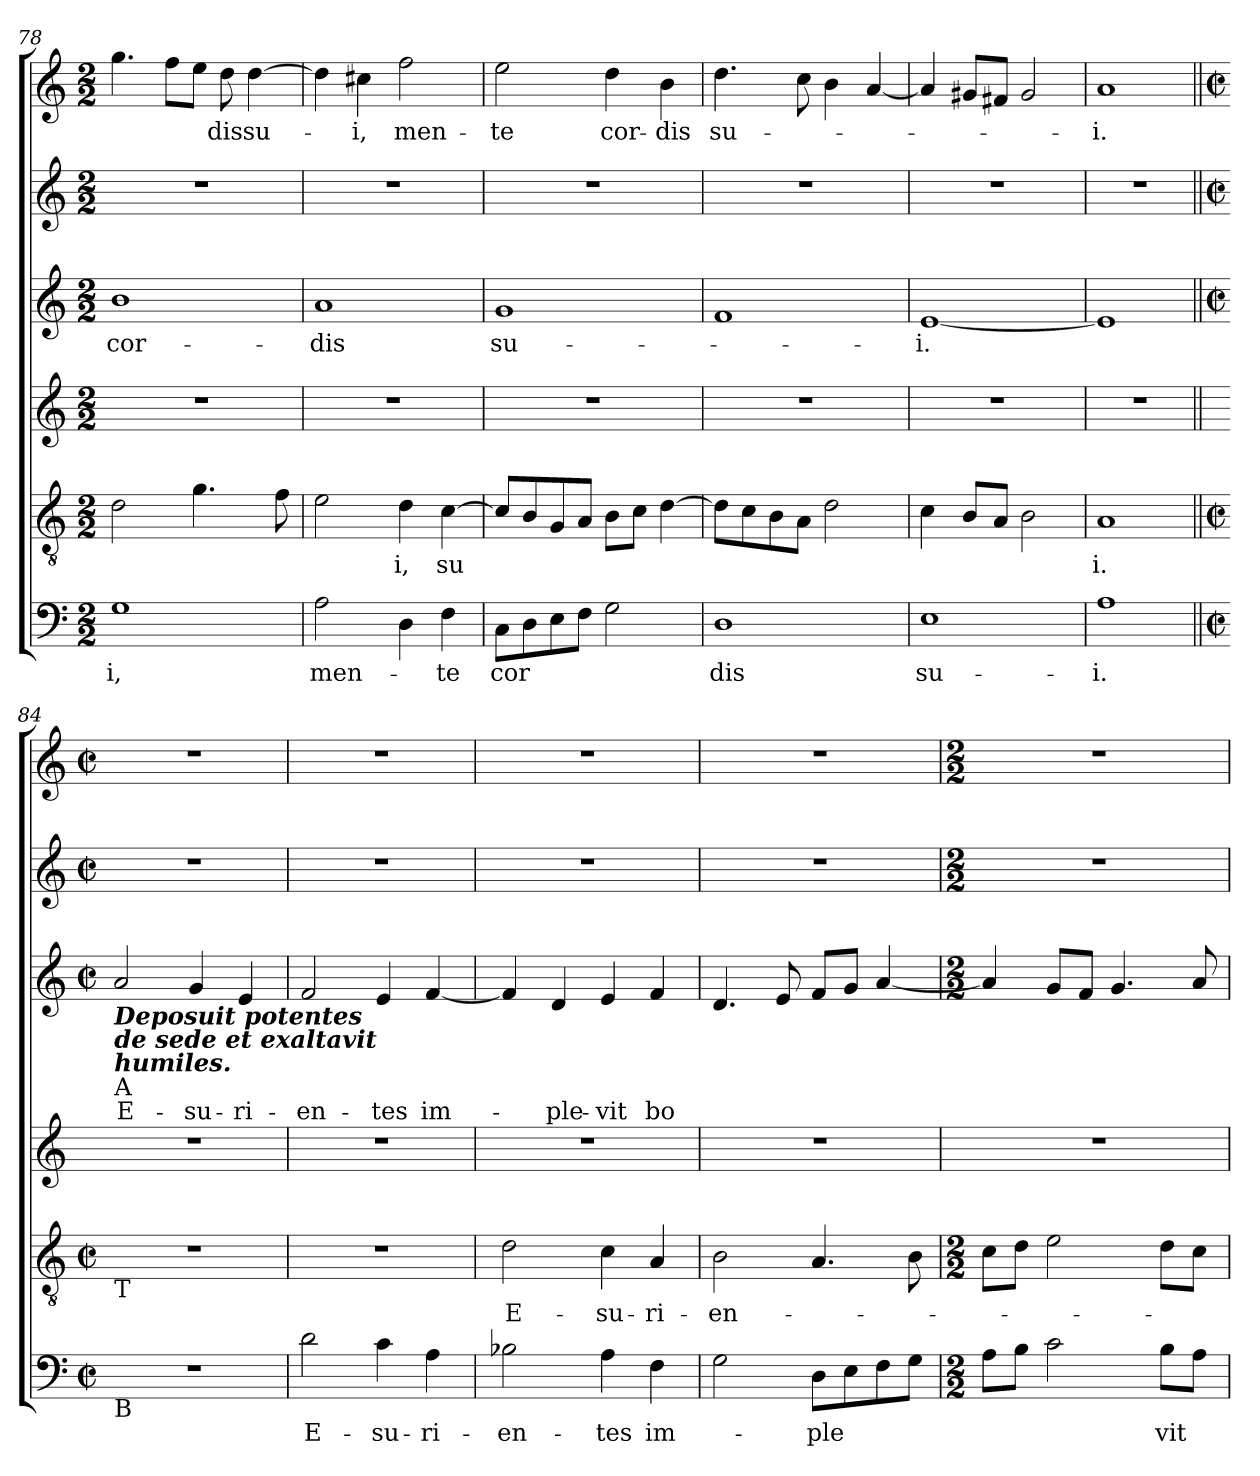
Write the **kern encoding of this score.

**kern	**text	**kern	**text	**kern	**kern	**text	**kern	**kern	**text
*part6	*part6	*part5	*part5	*part4	*part3	*part3	*part2	*part1	*part1
*staff6	*staff6	*staff5	*staff5	*staff4	*staff3	*staff3	*staff2	*staff1	*staff1
!!LO:PB:g=z
*clefF4	*	*clefGv2	*	*clefG2	*clefG2	*	*clefG2	*clefG2	*
*k[]	*	*k[]	*	*k[]	*k[]	*	*k[]	*k[]	*
*C:	*	*C:	*	*C:	*C:	*	*C:	*C:	*
*M2/2	*	*M2/2	*	*M2/2	*M2/2	*	*M2/2	*M2/2	*
=78	=78	=78	=78	=78	=78	=78	=78	=78	=78
!	!LO:LY:b	!	!	!	!	!LO:LY:b	!	!	!LO:LY:b
1G	-­i,	2d\	.	1r	1b	cor-	1r	4.gg\	-­
.	.	.	.	.	.	.	.	8ff\L	.
.	.	4.g\	.	.	.	.	.	8ee\J	.
!	!	!	!	!	!	!	!	!	!LO:LY:b
.	.	.	.	.	.	.	.	8dd\	dis
!	!	!	!	!	!	!	!	!	!LO:LY:b
.	.	.	.	.	.	.	.	[4dd\	su-
.	.	8f\	.	.	.	.	.	.	.
=79	=79	=79	=79	=79	=79	=79	=79	=79	=79
!	!LO:LY:b	!	!	!	!	!LO:LY:b	!	!	!
2A\	men-	2e\	.	1r	1a	-dis	1r	4dd\]	.
!	!	!	!	!	!	!	!	!	!LO:LY:b
.	.	.	.	.	.	.	.	4cc#\	-i,
!	!	!	!LO:LY:b	!	!	!	!	!	!LO:LY:b
4D\	.	4d\	-i,	.	.	.	.	2ff\	men-
!	!LO:LY:b	!	!LO:LY:b	!	!	!	!	!	!
4F\	-te	[4c\	su	.	.	.	.	.	.
=80	=80	=80	=80	=80	=80	=80	=80	=80	=80
!	!LO:LY:b	!	!	!	!	!LO:LY:b	!	!	!LO:LY:b
8C\L	cor	8c/L]	.	1r	1g	su-	1r	2ee\	-te
8D\	.	8B/	.	.	.	.	.	.	.
8E\	.	8G/	.	.	.	.	.	.	.
8F\J	.	8A/J	.	.	.	.	.	.	.
!	!	!	!	!	!	!	!	!	!LO:LY:b
2G\	.	8B\L	.	.	.	.	.	4dd\	cor-
.	.	8c\J	.	.	.	.	.	.	.
!	!	!	!	!	!	!	!	!	!LO:LY:b
.	.	[4d\	.	.	.	.	.	4b\	-dis
=81	=81	=81	=81	=81	=81	=81	=81	=81	=81
!	!LO:LY:b	!	!	!	!	!	!	!	!LO:LY:b
1D	dis	8d\L]	.	1r	1f	.	1r	4.dd\	su-
.	.	8c\	.	.	.	.	.	.	.
.	.	8B\	.	.	.	.	.	.	.
.	.	8A\J	.	.	.	.	.	8cc\	.
.	.	2d\	.	.	.	.	.	4b\	.
.	.	.	.	.	.	.	.	[4a/	.
=82	=82	=82	=82	=82	=82	=82	=82	=82	=82
!	!LO:LY:b	!	!	!	!	!LO:LY:b	!	!	!
1E	su-	4c\	.	1r	[1e	-i.	1r	4a/]	.
.	.	8B/L	.	.	.	.	.	8g#/L	.
.	.	8A/J	.	.	.	.	.	8f#/J	.
.	.	2B\	.	.	.	.	.	2g#/	.
=83	=83	=83	=83	=83	=83	=83	=83	=83	=83
!	!LO:LY:b	!	!LO:LY:b	!	!	!	!	!	!LO:LY:b
1A	-i.	1A	i.	1r	1e]	.	1r	1a	-i.
!!LO:LB:g=z
=84||	=84||	=84||	=84||	=84||	=84||	=84||	=84||	=84||	=84||
*M2/2	*	*M2/2	*	*	*M2/2	*	*M2/2	*M2/2	*
*met(c|)	*	*met(c|)	*	*	*met(c|)	*	*met(c|)	*met(c|)	*
!	!	!	!	!	!LO:TX:b:Bi:t=Deposuit potentes\nde sede et exaltavit\nhumiles.	!	!	!	!
!	!	!	!	!	!LO:TX:b:t=A	!	!	!	!
!	!	!LO:TX:b:t=T	!	!	!	!	!	!	!
!LO:TX:b:t=B	!	!	!	!	!	!	!	!	!
!	!	!	!	!	!	!LO:LY:b	!	!	!
1r	.	1r	.	1r	2a/	E-	1r	1r	.
!	!	!	!	!	!	!LO:LY:b	!	!	!
.	.	.	.	.	4g/	-su-	.	.	.
!	!	!	!	!	!	!LO:LY:b	!	!	!
.	.	.	.	.	4e/	-ri-	.	.	.
=85	=85	=85	=85	=85	=85	=85	=85	=85	=85
!	!LO:LY:b	!	!	!	!	!LO:LY:b	!	!	!
2d\	E-	1r	.	1r	2f/	-en-	1r	1r	.
!	!LO:LY:b	!	!	!	!	!LO:LY:b	!	!	!
4c\	-su-	.	.	.	4e/	-tes	.	.	.
!	!LO:LY:b	!	!	!	!	!LO:LY:b	!	!	!
4A\	-ri-	.	.	.	[4f/	im-	.	.	.
=86	=86	=86	=86	=86	=86	=86	=86	=86	=86
!	!LO:LY:b	!	!LO:LY:b	!	!	!	!	!	!
2B-X\	-en-	2d\	E-	1r	4f/]	.	1r	1r	.
!	!	!	!	!	!	!LO:LY:b	!	!	!
.	.	.	.	.	4d/	-ple-	.	.	.
!	!LO:LY:b	!	!LO:LY:b	!	!	!LO:LY:b	!	!	!
4A\	-tes	4c\	-su-	.	4e/	-vit	.	.	.
!	!LO:LY:b	!	!LO:LY:b	!	!	!LO:LY:b	!	!	!
4F\	im-	4A/	-ri-	.	4f/	bo	.	.	.
=87	=87	=87	=87	=87	=87	=87	=87	=87	=87
!	!	!	!LO:LY:b	!	!	!	!	!	!
2G\	.	2B\	-en-	1r	4.d/	.	1r	1r	.
.	.	.	.	.	8e/	.	.	.	.
!	!LO:LY:b	!	!	!	!	!	!	!	!
8D\L	-ple	4.A/	.	.	8f/L	.	.	.	.
8E\	.	.	.	.	8g/J	.	.	.	.
8F\	.	.	.	.	[4a/	.	.	.	.
8G\J	.	8B\	.	.	.	.	.	.	.
!!LO:LB:g=z
=88	=88	=88	=88	=88	=88	=88	=88	=88	=88
*M2/2	*	*M2/2	*	*	*M2/2	*	*M2/2	*M2/2	*
8A\L	.	8c\L	.	1r	4a/]	.	1r	1r	.
8B\J	.	8d\J	.	.	.	.	.	.	.
2c\	.	2e\	.	.	8g/L	.	.	.	.
.	.	.	.	.	8f/J	.	.	.	.
.	.	.	.	.	4.g/	.	.	.	.
!	!LO:LY:b	!	!	!	!	!	!	!	!
8B\L	vit	8d\L	.	.	.	.	.	.	.
8A\J	.	8c\J	.	.	8a/	.	.	.	.
=	=	=	=	=	=	=	=	=	=
*-	*-	*-	*-	*-	*-	*-	*-	*-	*-
